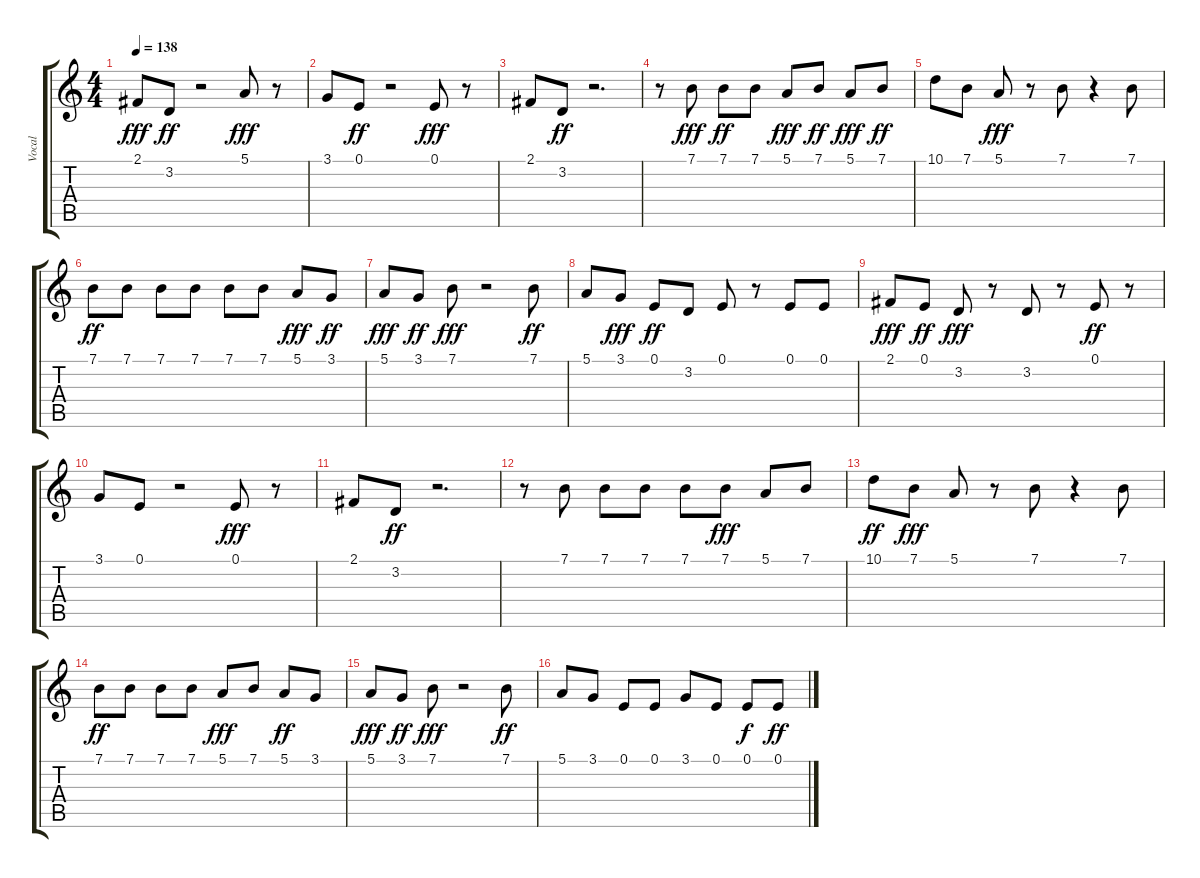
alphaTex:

\track ("Vocal" "Vocal") {instrument tangoaccordion}
\staff {score tabs}
\tuning (E4 B3 G3 D3 A2 E2) {hide}
\ts (4 4)
\tempo 138
\clef g2
\ks c
2.1.8{dy fff} 3.2.8{dy ff} r.2 5.1.8{dy fff} r.8 |
3.1.8 0.1.8{dy ff} r.2 0.1.8{dy fff} r.8 |
2.1.8 3.2.8{dy ff} r.2{d} |
r.8 7.1.8{dy fff} 7.1.8{dy ff} 7.1.8 5.1.8{dy fff} 7.1.8{dy ff} 5.1.8{dy fff} 7.1.8{dy ff} |
10.1.8 7.1.8 5.1.8{dy fff} r.8 7.1.8 r.4 7.1.8 |
7.1.8{dy ff} 7.1.8 7.1.8 7.1.8 7.1.8 7.1.8 5.1.8{dy fff} 3.1.8{dy ff} |
5.1.8{dy fff} 3.1.8{dy ff} 7.1.8{dy fff} r.2 7.1.8{dy ff} |
5.1.8 3.1.8{dy fff} 0.1.8{dy ff} 3.2.8 0.1.8 r.8 0.1.8 0.1.8 |
2.1.8{dy fff} 0.1.8{dy ff} 3.2.8{dy fff} r.8 3.2.8 r.8 0.1.8{dy ff} r.8 |
3.1.8 0.1.8 r.2 0.1.8{dy fff} r.8 |
2.1.8 3.2.8{dy ff} r.2{d} |
r.8 7.1.8 7.1.8 7.1.8 7.1.8 7.1.8{dy fff} 5.1.8 7.1.8 |
10.1.8{dy ff} 7.1.8{dy fff} 5.1.8 r.8 7.1.8 r.4 7.1.8 |
7.1.8{dy ff} 7.1.8 7.1.8 7.1.8 5.1.8{dy fff} 7.1.8 5.1.8{dy ff} 3.1.8 |
5.1.8{dy fff} 3.1.8{dy ff} 7.1.8{dy fff} r.2 7.1.8{dy ff} |
5.1.8 3.1.8 0.1.8 0.1.8 3.1.8 0.1.8 0.1.8{dy f} 0.1.8{dy ff}
